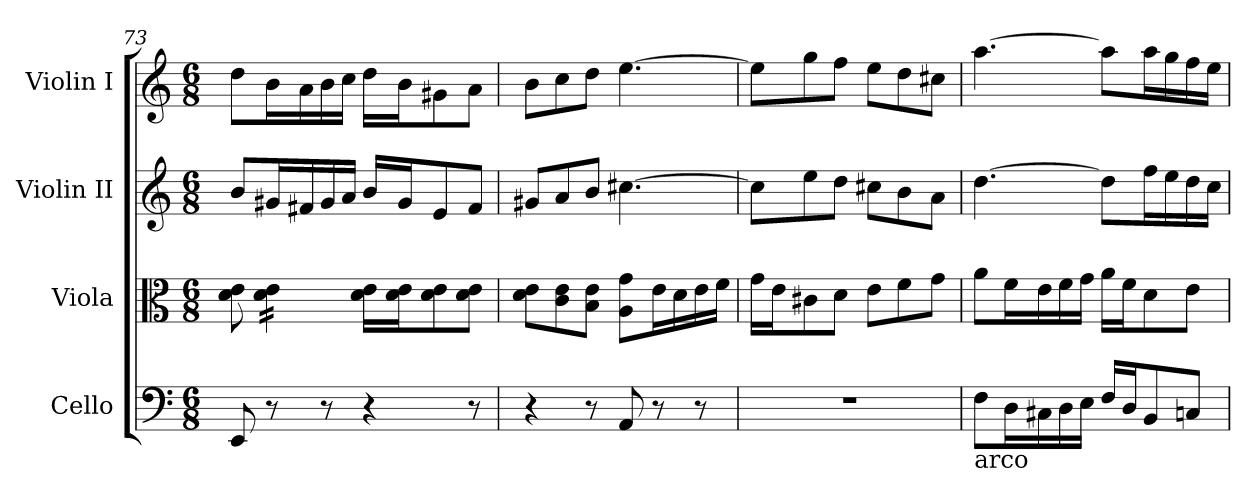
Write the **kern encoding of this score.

**kern	**kern	**kern	**kern
*part4	*part3	*part2	*part1
*staff4	*staff3	*staff2	*staff1
*I"Cello	*I"Viola	*I"Violin II	*I"Violin I
*	*I'Vla	*I'Vln	*I'Vln
!!LO:PB:g=z
*clefF4	*clefC3	*clefG2	*clefG2
*k[]	*k[]	*k[]	*k[]
*M6/8	*M6/8	*M6/8	*M6/8
=73	=73	=73	=73
8EE/	8d\ 8e\	8b/L	8dd\L
*	*tremolo	*	*
8r	16d\ 16e\LL	16g#X/L	16b\L
.	16d\ 16e\	16f#X/	16a\
8r	16d\ 16e\	16g#/	16b\
.	16d\ 16e\JJ	16a/JJ	16cc\JJ
*	*Xtremolo	*	*
4r	16d\ 16e\LL	16b/LL	16dd\LL
.	16d\ 16e\J	16g#/J	16b\J
.	8d\ 8e\	8e/	8g#X\
8r	8d\ 8e\J	8f#/J	8a\J
=74	=74	=74	=74
4r	8d\ 8e\L	8g#X/L	8b\L
.	8c\ 8e\	8a/	8cc\
8r	8B\ 8e\J	8b/J	8dd\J
8AA/	8A\ 8g\L	[4.cc#X\	[4.ee\
8r	16e\L	.	.
.	16d\	.	.
8r	16e\	.	.
.	16f\JJ	.	.
=75	=75	=75	=75
2.r	16g\LL	8cc#\L]	8ee\L]
.	16e\J	.	.
.	8c#X\	8ee\	8gg\
.	8d\J	8dd\J	8ff\J
.	8e\L	8cc#X\L	8ee\L
.	8f\	8b\	8dd\
.	8g\J	8a\J	8cc#X\J
=76	=76	=76	=76
!LO:TX:b:t=arco	!	!	!
8F\L	8a\L	[4.dd\	[4.aa\
16D\L	16f\L	.	.
16C#X\	16e\	.	.
16D\	16f\	.	.
16E\JJ	16g\JJ	.	.
16F/LL	16a\LL	8dd\L]	8aa\L]
16D/J	16f\J	.	.
8BB/	8d\	16ff\L	16aa\L
.	.	16ee\	16gg\
8Cn/J	8e\J	16dd\	16ff\
.	.	16cc\JJ	16ee\JJ
=	=	=	=
*-	*-	*-	*-
